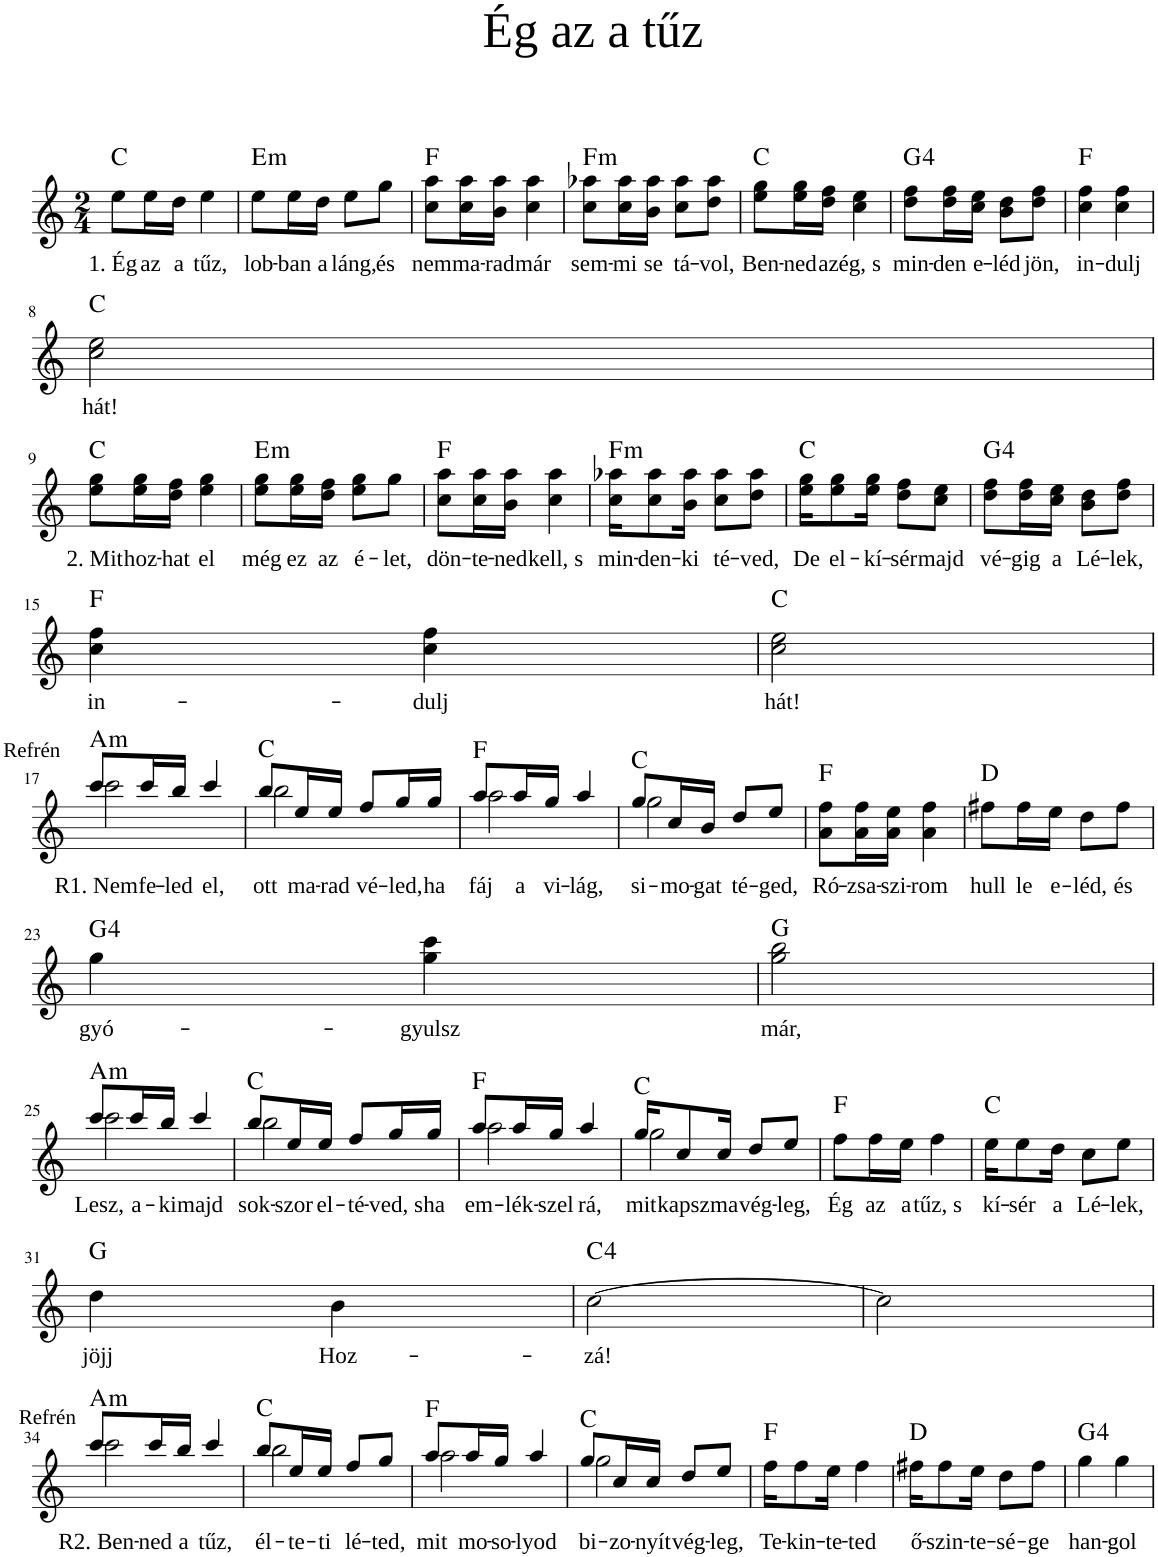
**kern	**text	**harte
*part1	*part1	*part1
*staff1	*staff1	*
*I"Voice	*	*
*clefG2	*	*
*k[]	*	*
*M2/4	*	*
=1	=1	=1
!	!LO:LY:b	!
8ee\L	1. Ég	C:maj
!	!LO:LY:b	!
16ee\L	az	.
!	!LO:LY:b	!
16dd\JJ	a	.
!	!LO:LY:b	!
4ee\	tűz,	.
=2	=2	=2
!	!LO:LY:b	!LO:H:kt=m
8ee\L	lob-	E:min
!	!LO:LY:b	!
16ee\L	-ban	.
!	!LO:LY:b	!
16dd\JJ	a	.
!	!LO:LY:b	!
8ee\L	láng,	.
!	!LO:LY:b	!
8gg\J	és	.
=3	=3	=3
!	!LO:LY:b	!
8cc\ 8aa\L	nem	F:maj
!	!LO:LY:b	!
16cc\ 16aa\L	ma-	.
!	!LO:LY:b	!
16b\ 16aa\JJ	-rad	.
!	!LO:LY:b	!
4cc\ 4aa\	már	.
=4	=4	=4
!	!LO:LY:b	!LO:H:kt=m
8cc\ 8aa-X\L	sem-	F:min
!	!LO:LY:b	!
16cc\ 16aa-\L	-mi	.
!	!LO:LY:b	!
16b\ 16aa-\JJ	se	.
!	!LO:LY:b	!
8cc\ 8aa-\L	tá-	.
!	!LO:LY:b	!
8dd\ 8aa-\J	-vol,	.
=5	=5	=5
!	!LO:LY:b	!
8ee\ 8gg\L	Ben-	C:maj
!	!LO:LY:b	!
16ee\ 16gg\L	-ned	.
!	!LO:LY:b	!
16dd\ 16ff\JJ	az	.
!	!LO:LY:b	!
4cc\ 4ee\	ég, s	.
=6	=6	=6
!	!LO:LY:b	!
8dd\ 8ff\L	min-	G:maj(4)
!	!LO:LY:b	!
16dd\ 16ff\L	-den	.
!	!LO:LY:b	!
16cc\ 16ee\JJ	e-	.
!	!LO:LY:b	!
8b\ 8dd\L	-léd	.
!	!LO:LY:b	!
8dd\ 8ff\J	jön,	.
=7	=7	=7
!	!LO:LY:b	!
4cc\ 4ff\	in-	F:maj
!	!LO:LY:b	!
4cc\ 4ff\	-dulj	.
!!LO:LB:g=z
=8	=8	=8
!	!LO:LY:b	!
2cc\ 2ee\	hát!	C:maj
!!LO:LB:g=z
=9	=9	=9
!	!LO:LY:b	!
8ee\ 8gg\L	2. Mit	C:maj
!	!LO:LY:b	!
16ee\ 16gg\L	hoz-	.
!	!LO:LY:b	!
16dd\ 16ff\JJ	-hat	.
!	!LO:LY:b	!
4ee\ 4gg\	el	.
=10	=10	=10
!	!LO:LY:b	!LO:H:kt=m
8ee\ 8gg\L	még	E:min
!	!LO:LY:b	!
16ee\ 16gg\L	ez	.
!	!LO:LY:b	!
16dd\ 16ff\JJ	az	.
!	!LO:LY:b	!
8ee\ 8gg\L	é-	.
!	!LO:LY:b	!
8gg\J	-let,	.
=11	=11	=11
!	!LO:LY:b	!
8cc\ 8aa\L	dön-	F:maj
!	!LO:LY:b	!
16cc\ 16aa\L	-te-	.
!	!LO:LY:b	!
16b\ 16aa\JJ	-ned	.
!	!LO:LY:b	!
4cc\ 4aa\	kell, s	.
=12	=12	=12
!	!LO:LY:b	!LO:H:kt=m
16cc\ 16aa-X\KL	min-	F:min
!	!LO:LY:b	!
8cc\ 8aa-\	-den-	.
!	!LO:LY:b	!
16b\ 16aa-\Jk	-ki	.
!	!LO:LY:b	!
8cc\ 8aa-\L	té-	.
!	!LO:LY:b	!
8dd\ 8aa-\J	-ved,	.
=13	=13	=13
!	!LO:LY:b	!
16ee\ 16gg\KL	De	C:maj
!	!LO:LY:b	!
8ee\ 8gg\	el-	.
!	!LO:LY:b	!
16ee\ 16gg\Jk	-kí-	.
!	!LO:LY:b	!
8dd\ 8ff\L	-sér	.
!	!LO:LY:b	!
8cc\ 8ee\J	majd	.
=14	=14	=14
!	!LO:LY:b	!
8dd\ 8ff\L	vé-	G:maj(4)
!	!LO:LY:b	!
16dd\ 16ff\L	-gig	.
!	!LO:LY:b	!
16cc\ 16ee\JJ	a	.
!	!LO:LY:b	!
8b\ 8dd\L	Lé-	.
!	!LO:LY:b	!
8dd\ 8ff\J	-lek,	.
!!LO:LB:g=z
=15	=15	=15
!	!LO:LY:b	!
4cc\ 4ff\	in-	F:maj
!	!LO:LY:b	!
4cc\ 4ff\	-dulj	.
=16	=16	=16
!	!LO:LY:b	!
2cc\ 2ee\	hát!	C:maj
!!LO:LB:g=z
=17	=17	=17
!LO:TX:a:t=Refrén	!	!
!	!LO:LY:b	!LO:H:kt=m
*^	*	*
8ccc/L	2ccc\	R1. Nem	A:min
!	!	!LO:LY:b	!
16ccc/L	.	fe-	.
!	!	!LO:LY:b	!
16bb/JJ	.	-led	.
!	!	!LO:LY:b	!
4ccc/	.	el,	.
=18	=18	=18	=18
!	!	!LO:LY:b	!
8bb/L	2bb\	ott	C:maj
!	!	!LO:LY:b	!
16ee/L	.	ma-	.
!	!	!LO:LY:b	!
16ee/JJ	.	-rad	.
!	!	!LO:LY:b	!
8ff/L	.	vé-	.
!	!	!LO:LY:b	!
16gg/L	.	-led,	.
!	!	!LO:LY:b	!
16gg/JJ	.	ha	.
=19	=19	=19	=19
!	!	!LO:LY:b	!
8aa/L	2aa\	fáj	F:maj
!	!	!LO:LY:b	!
16aa/L	.	a	.
!	!	!LO:LY:b	!
16gg/JJ	.	vi-	.
!	!	!LO:LY:b	!
4aa/	.	-lág,	.
=20	=20	=20	=20
!	!	!LO:LY:b	!
8gg/L	2gg\	si-	C:maj
!	!	!LO:LY:b	!
16cc/L	.	-mo-	.
!	!	!LO:LY:b	!
16b/JJ	.	-gat	.
!	!	!LO:LY:b	!
8dd/L	.	té-	.
!	!	!LO:LY:b	!
8ee/J	.	-ged,	.
*v	*v	*	*
=21	=21	=21
!	!LO:LY:b	!
8a\ 8ff\L	Ró-	F:maj
!	!LO:LY:b	!
16a\ 16ff\L	-zsa-	.
!	!LO:LY:b	!
16a\ 16ee\JJ	-szi-	.
!	!LO:LY:b	!
4a\ 4ff\	-rom	.
=22	=22	=22
!	!LO:LY:b	!
8ff#X\L	hull	D:maj
!	!LO:LY:b	!
16ff#\L	le	.
!	!LO:LY:b	!
16ee\JJ	e-	.
!	!LO:LY:b	!
8dd\L	-léd,	.
!	!LO:LY:b	!
8ff#\J	és	.
!!LO:LB:g=z
=23	=23	=23
!	!LO:LY:b	!
4gg\	gyó-	G:maj(4)
!	!LO:LY:b	!
4gg\ 4ccc\	-gyulsz	.
=24	=24	=24
!	!LO:LY:b	!
2gg\ 2bb\	már,	G:maj
!!LO:LB:g=z
=25	=25	=25
!	!LO:LY:b	!LO:H:kt=m
*^	*	*
8ccc/L	2ccc\	Lesz,	A:min
!	!	!LO:LY:b	!
16ccc/L	.	a-	.
!	!	!LO:LY:b	!
16bb/JJ	.	-ki	.
!	!	!LO:LY:b	!
4ccc/	.	majd	.
=26	=26	=26	=26
!	!	!LO:LY:b	!
8bb/L	2bb\	sok-	C:maj
!	!	!LO:LY:b	!
16ee/L	.	-szor	.
!	!	!LO:LY:b	!
16ee/JJ	.	el-	.
!	!	!LO:LY:b	!
8ff/L	.	-té-	.
!	!	!LO:LY:b	!
16gg/L	.	-ved, s	.
!	!	!LO:LY:b	!
16gg/JJ	.	ha	.
=27	=27	=27	=27
!	!	!LO:LY:b	!
8aa/L	2aa\	em-	F:maj
!	!	!LO:LY:b	!
16aa/L	.	-lék-	.
!	!	!LO:LY:b	!
16gg/JJ	.	-szel	.
!	!	!LO:LY:b	!
4aa/	.	rá,	.
=28	=28	=28	=28
!	!	!LO:LY:b	!
16gg/KL	2gg\	mit	C:maj
!	!	!LO:LY:b	!
8cc/	.	kapsz	.
!	!	!LO:LY:b	!
16cc/Jk	.	ma	.
!	!	!LO:LY:b	!
8dd/L	.	vég-	.
!	!	!LO:LY:b	!
8ee/J	.	-leg,	.
*v	*v	*	*
=29	=29	=29
!	!LO:LY:b	!
8ff\L	Ég	F:maj
!	!LO:LY:b	!
16ff\L	az	.
!	!LO:LY:b	!
16ee\JJ	a	.
!	!LO:LY:b	!
4ff\	tűz, s	.
=30	=30	=30
!	!LO:LY:b	!
16ee\KL	kí-	C:maj
!	!LO:LY:b	!
8ee\	-sér	.
!	!LO:LY:b	!
16dd\Jk	a	.
!	!LO:LY:b	!
8cc\L	Lé-	.
!	!LO:LY:b	!
8ee\J	-lek,	.
!!LO:LB:g=z
=31	=31	=31
!	!LO:LY:b	!
4dd\	jöjj	G:maj
!	!LO:LY:b	!
4b\	Hoz-	.
=32	=32	=32
!	!LO:LY:b	!
[2cc\	-zá!	C:maj(4)
=33	=33	=33
2cc\]	.	.
!!LO:LB:g=z
=34	=34	=34
!LO:TX:a:t=Refrén	!	!
!	!LO:LY:b	!LO:H:kt=m
*^	*	*
8ccc/L	2ccc\	R2. Ben-	A:min
!	!	!LO:LY:b	!
16ccc/L	.	-ned	.
!	!	!LO:LY:b	!
16bb/JJ	.	a	.
!	!	!LO:LY:b	!
4ccc/	.	tűz,	.
=35	=35	=35	=35
!	!	!LO:LY:b	!
8bb/L	2bb\	él-	C:maj
!	!	!LO:LY:b	!
16ee/L	.	-te-	.
!	!	!LO:LY:b	!
16ee/JJ	.	-ti	.
!	!	!LO:LY:b	!
8ff/L	.	lé-	.
!	!	!LO:LY:b	!
8gg/J	.	-ted,	.
=36	=36	=36	=36
!	!	!LO:LY:b	!
8aa/L	2aa\	mit	F:maj
!	!	!LO:LY:b	!
16aa/L	.	mo-	.
!	!	!LO:LY:b	!
16gg/JJ	.	-so-	.
!	!	!LO:LY:b	!
4aa/	.	-lyod	.
=37	=37	=37	=37
!	!	!LO:LY:b	!
8gg/L	2gg\	bi-	C:maj
!	!	!LO:LY:b	!
16cc/L	.	-zo-	.
!	!	!LO:LY:b	!
16cc/JJ	.	-nyít	.
!	!	!LO:LY:b	!
8dd/L	.	vég-	.
!	!	!LO:LY:b	!
8ee/J	.	-leg,	.
*v	*v	*	*
=38	=38	=38
!	!LO:LY:b	!
16ff\KL	Te-	F:maj
!	!LO:LY:b	!
8ff\	-kin-	.
!	!LO:LY:b	!
16ee\Jk	-te-	.
!	!LO:LY:b	!
4ff\	-ted	.
=39	=39	=39
!	!LO:LY:b	!
16ff#X\KL	ő-	D:maj
!	!LO:LY:b	!
8ff#\	-szin-	.
!	!LO:LY:b	!
16ee\Jk	-te-	.
!	!LO:LY:b	!
8dd\L	-sé-	.
!	!LO:LY:b	!
8ff#\J	-ge	.
=40	=40	=40
!	!LO:LY:b	!
4gg\	han-	G:maj(4)
!	!LO:LY:b	!
4gg\	-gol	.
=	=	=
*-	*-	*-
